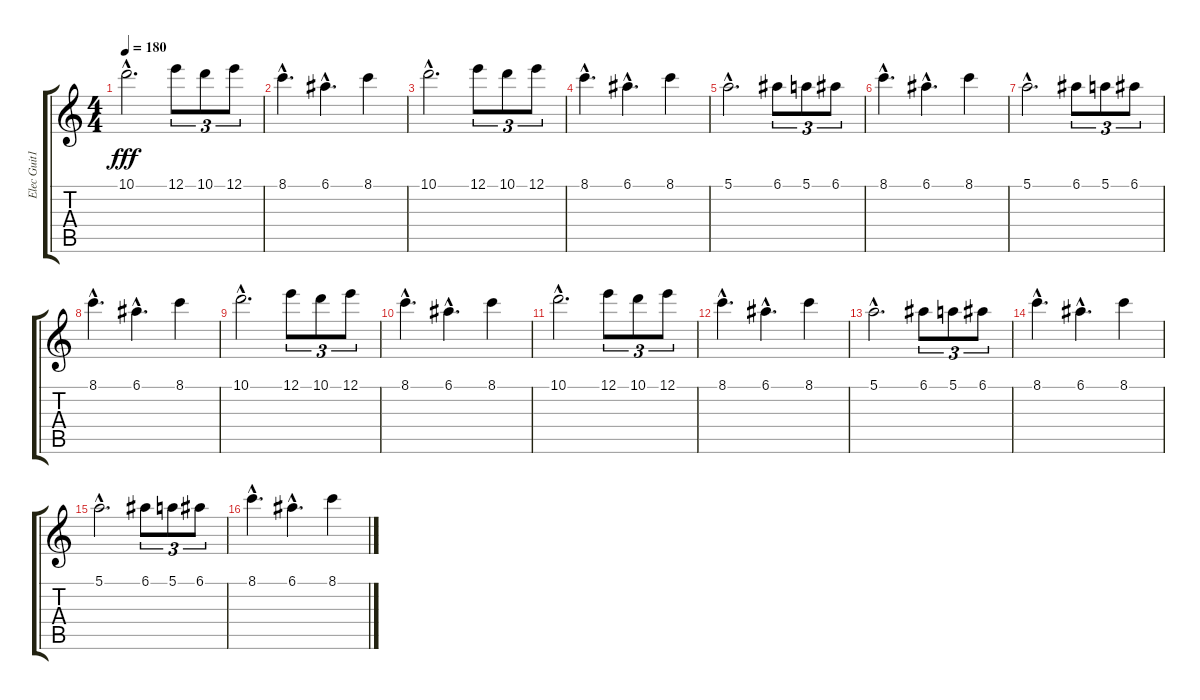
\track ("Elec Guit1" "Elec Guit1") {instrument overdrivenguitar}
\staff {score tabs}
\tuning (E4 B3 G3 D3 A2 E2) {hide}
\ts (4 4)
\tempo 180
\clef g2
\ks c
10.1{hac}.2{d dy fff} 12.1.8{tu (3 2)} 10.1.8{tu (3 2)} 12.1.8{tu (3 2)} |
8.1{hac}.4{d} 6.1{hac}.4{d} 8.1.4 |
10.1{hac}.2{d} 12.1.8{tu (3 2)} 10.1.8{tu (3 2)} 12.1.8{tu (3 2)} |
8.1{hac}.4{d} 6.1{hac}.4{d} 8.1.4 |
5.1{hac}.2{d} 6.1.8{tu (3 2)} 5.1.8{tu (3 2)} 6.1.8{tu (3 2)} |
8.1{hac}.4{d} 6.1{hac}.4{d} 8.1.4 |
5.1{hac}.2{d} 6.1.8{tu (3 2)} 5.1.8{tu (3 2)} 6.1.8{tu (3 2)} |
8.1{hac}.4{d} 6.1{hac}.4{d} 8.1.4 |
10.1{hac}.2{d} 12.1.8{tu (3 2)} 10.1.8{tu (3 2)} 12.1.8{tu (3 2)} |
8.1{hac}.4{d} 6.1{hac}.4{d} 8.1.4 |
10.1{hac}.2{d} 12.1.8{tu (3 2)} 10.1.8{tu (3 2)} 12.1.8{tu (3 2)} |
8.1{hac}.4{d} 6.1{hac}.4{d} 8.1.4 |
5.1{hac}.2{d} 6.1.8{tu (3 2)} 5.1.8{tu (3 2)} 6.1.8{tu (3 2)} |
8.1{hac}.4{d} 6.1{hac}.4{d} 8.1.4 |
5.1{hac}.2{d} 6.1.8{tu (3 2)} 5.1.8{tu (3 2)} 6.1.8{tu (3 2)} |
8.1{hac}.4{d} 6.1{hac}.4{d} 8.1.4
